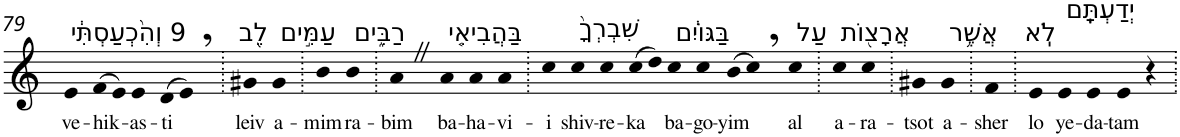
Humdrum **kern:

**kern	**text
*part1	*part1
*staff1	*staff1
*I"Piano	*
*I'Pno	*
!!LO:PB:g=z
*clefG2	*
*k[]	*
=79	=79
!LO:TX:a:t=9 וְהִ֨כְעַסְתִּ֔י	!
!	!LO:LY:b
4e	ve-
!	!LO:LY:b
(>8f	-hik-
8e)	.
!	!LO:LY:b
4e	-as-
!	!LO:LY:b
(>8d	-ti
8e,)	.
=80.	=80.
!LO:TX:a:t=לֵ֖ב	!
!	!LO:LY:b
4g#X	leiv
!LO:TX:a:t=עַמִּ֣ים	!
!	!LO:LY:b
4g#	a-
=81.	=81.
!	!LO:LY:b
4b	-mim
!LO:TX:a:t=רַבִּ֑ים	!
!	!LO:LY:b
4b	ra-
=82.	=82.
!	!LO:LY:b
4aZ	-bim
!LO:TX:a:t=בַּהֲבִיאִ֤י	!
!	!LO:LY:b
4a	ba-
!	!LO:LY:b
4a	-ha-
!	!LO:LY:b
4a	-vi-
=83.	=83.
!	!LO:LY:b
4cc	-i
!LO:TX:a:t=שִׁבְרְךָ֙	!
!	!LO:LY:b
4cc	shiv-
!	!LO:LY:b
4cc	-re-
!	!LO:LY:b
(>8cc	-ka
8dd)	.
!LO:TX:a:t=בַּגּוֹיִ֔ם	!
!	!LO:LY:b
4cc	ba-
!	!LO:LY:b
4cc	-go-
!	!LO:LY:b
(>8b	-yim
8cc,)	.
!LO:TX:a:t=עַל	!
!	!LO:LY:b
4cc	al
=84.	=84.
!LO:TX:a:t=אֲרָצ֖וֹת	!
!	!LO:LY:b
4cc	a-
!	!LO:LY:b
4cc	-ra-
=85.	=85.
!	!LO:LY:b
4g#X	-tsot
!LO:TX:a:t=אֲשֶׁ֥ר	!
!	!LO:LY:b
4g#	a-
=86.	=86.
!	!LO:LY:b
4f	-sher
=87.	=87.
!LO:TX:a:t=לֹֽא	!
!	!LO:LY:b
4e	lo
!LO:TX:a:t=יְדַעְתָּֽם	!
!	!LO:LY:b
4e	ye-
!	!LO:LY:b
4e	-da-
!	!LO:LY:b
4e	-tam
4r	.
=.	=.
*-	*-
